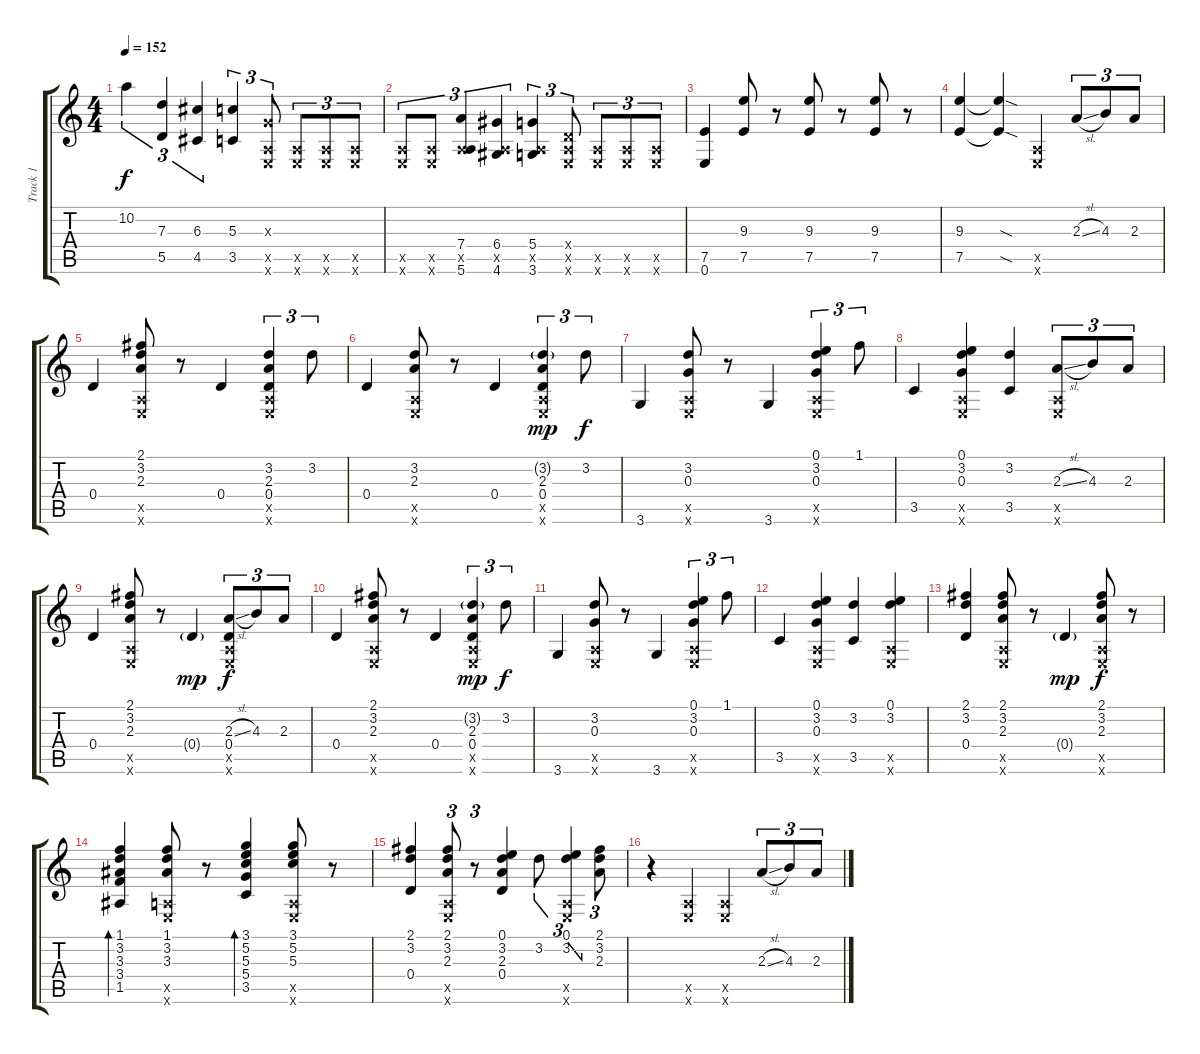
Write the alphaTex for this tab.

\track ("Track 1" "Track 1") {instrument acousticguitarsteel}
\staff {score tabs}
\tuning (E4 B3 G3 D3 A2 E2) {hide}
\ts (4 4)
\tempo 152
\clef g2
\ks c
10.2{t}.4{tu (3 2) dy f} (7.3 5.5).4{tu (3 2)} (6.3 4.5).4{tu (3 2)} (5.3 3.5).4{tu (3 2)} (0.3{x} 0.5{x} 0.6{x}).8{tu (3 2)} (0.5{x} 0.6{x}).8{tu (3 2)} (0.5{x} 0.6{x}).8{tu (3 2)} (0.5{x} 0.6{x}).8{tu (3 2)} |
(0.5{x} 0.6{x}).8{tu (3 2)} (0.5{x} 0.6{x}).8{tu (3 2)} (7.4 0.5{x} 5.6).4{tu (3 2)} (6.4 0.5{x} 4.6).4{tu (3 2)} (5.4 0.5{x} 3.6).4{tu (3 2)} (0.4{x} 0.5{x} 0.6{x}).8{tu (3 2)} (0.5{x} 0.6{x}).8{tu (3 2)} (0.5{x} 0.6{x}).8{tu (3 2)} (0.5{x} 0.6{x}).8{tu (3 2)} |
(7.5 0.6).4 (9.3 7.5).8 r.8 (9.3 7.5).8 r.8 (9.3 7.5).8 r.8 |
(9.3 7.5).4 (9.3{sod t} 7.5{sod t}).4 (0.5{x} 0.6{x}).4 2.3{sl}.8{tu (3 2)} 4.3.8{tu (3 2)} 2.3.8{tu (3 2)} |
0.4.4 (2.1 3.2 2.3 0.5{x} 0.6{x}).8 r.8 0.4.4 (3.2 2.3 0.4 0.5{x} 0.6{x}).4{tu (3 2)} 3.2.8{tu (3 2)} |
0.4.4 (3.2 2.3 0.5{x} 0.6{x}).8 r.8 0.4.4 (3.2{g} 2.3 0.4 0.5{x} 0.6{x}).4{tu (3 2) dy mp} 3.2.8{tu (3 2) dy f} |
3.6.4 (3.2 0.3 0.5{x} 0.6{x}).8 r.8 3.6.4 (0.1 3.2 0.3 0.5{x} 0.6{x}).4{tu (3 2)} 1.1.8{tu (3 2)} |
3.5.4 (0.1 3.2 0.3 0.5{x} 0.6{x}).4 (3.2 3.5).4 (2.3{sl} 0.5{x} 0.6{x}).8{tu (3 2)} 4.3.8{tu (3 2)} 2.3.8{tu (3 2)} |
0.4.4 (2.1 3.2 2.3 0.5{x} 0.6{x}).8 r.8 0.4{g}.4{dy mp} (2.3{sl} 0.4 0.5{x} 0.6{x}).8{tu (3 2) dy f} 4.3.8{tu (3 2)} 2.3.8{tu (3 2)} |
0.4.4 (2.1 3.2 2.3 0.5{x} 0.6{x}).8 r.8 0.4.4 (3.2{g} 2.3 0.4 0.5{x} 0.6{x}).4{tu (3 2) dy mp} 3.2.8{tu (3 2) dy f} |
3.6.4 (3.2 0.3 0.5{x} 0.6{x}).8 r.8 3.6.4 (0.1 3.2 0.3 0.5{x} 0.6{x}).4{tu (3 2)} 1.1.8{tu (3 2)} |
3.5.4 (0.1 3.2 0.3 0.5{x} 0.6{x}).4 (3.2 3.5).4 (0.1 3.2 0.5{x} 0.6{x}).4 |
(2.1 3.2 0.4).4 (2.1 3.2 2.3 0.5{x} 0.6{x}).8 r.8 0.4{g}.4{dy mp} (2.1 3.2 2.3 0.5{x} 0.6{x}).8{dy f} r.8 |
(1.1 3.2 3.3 3.4 1.5).4{bd 120} (1.1 3.2 3.3 0.5{x} 0.6{x}).8 r.8 (3.1 5.2 5.3 5.4 3.5).4{bd 120} (3.1 5.2 5.3 0.5{x} 0.6{x}).8 r.8 |
(2.1 3.2 0.4).4 (2.1 3.2 2.3 0.5{x} 0.6{x}).8{tu (3 2)} r.8{tu (3 2)} (0.1 3.2 2.3 0.4).4 3.2.8{tu (3 2)} (0.1 3.2 0.5{x} 0.6{x}).4{tu (3 2)} (2.1 3.2 2.3).8{tu (3 2)} |
r.4 (0.5{x} 0.6{x}).4 (0.5{x} 0.6{x}).4 2.3{sl}.8{tu (3 2)} 4.3.8{tu (3 2)} 2.3.8{tu (3 2)}
